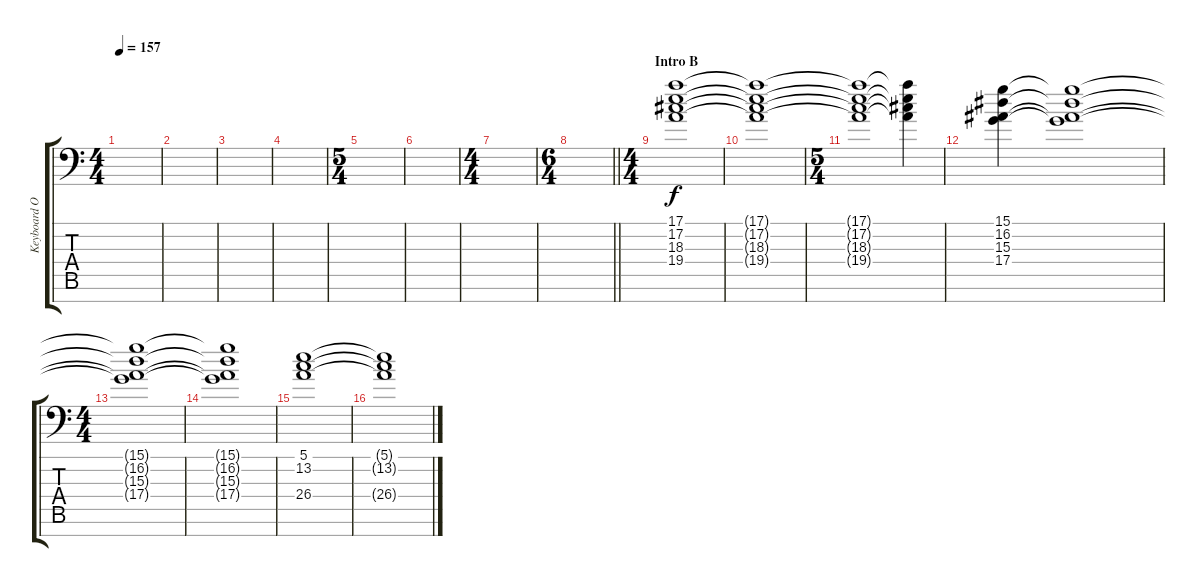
\track ("Keyboard Organ" "Keyboard O") {instrument lead1square}
\staff {score tabs}
\tuning (E4 B3 G3 D3 A2 E2 C-1) {hide}
\ts (4 4)
\tempo 157
\clef f4
\ks c
|
|
|
|
\ts (5 4)
|
|
\ts (4 4)
|
\ts (6 4)
\barLineRight lightlight
|
\ts (4 4)
\section ("" "Intro B")
(17.1 17.2 18.3 19.4).1 |
(17.1{t} 17.2{t} 18.3{t} 19.4{t}).1 |
\ts (5 4)
(17.1{t} 17.2{t} 18.3{t} 19.4{t}).1 (17.1{t} 17.2{t} 18.3{t} 19.4{t}).4 |
(15.1 16.2 15.3 17.4).4 (15.1{t} 16.2{t} 15.3{t} 17.4{t}).1 |
\ts (4 4)
(15.1{t} 16.2{t} 15.3{t} 17.4{t}).1 |
(15.1{t} 16.2{t} 15.3{t} 17.4{t}).1 |
(5.1 13.2 26.4).1 |
(5.1{t} 13.2{t} 26.4{t}).1
